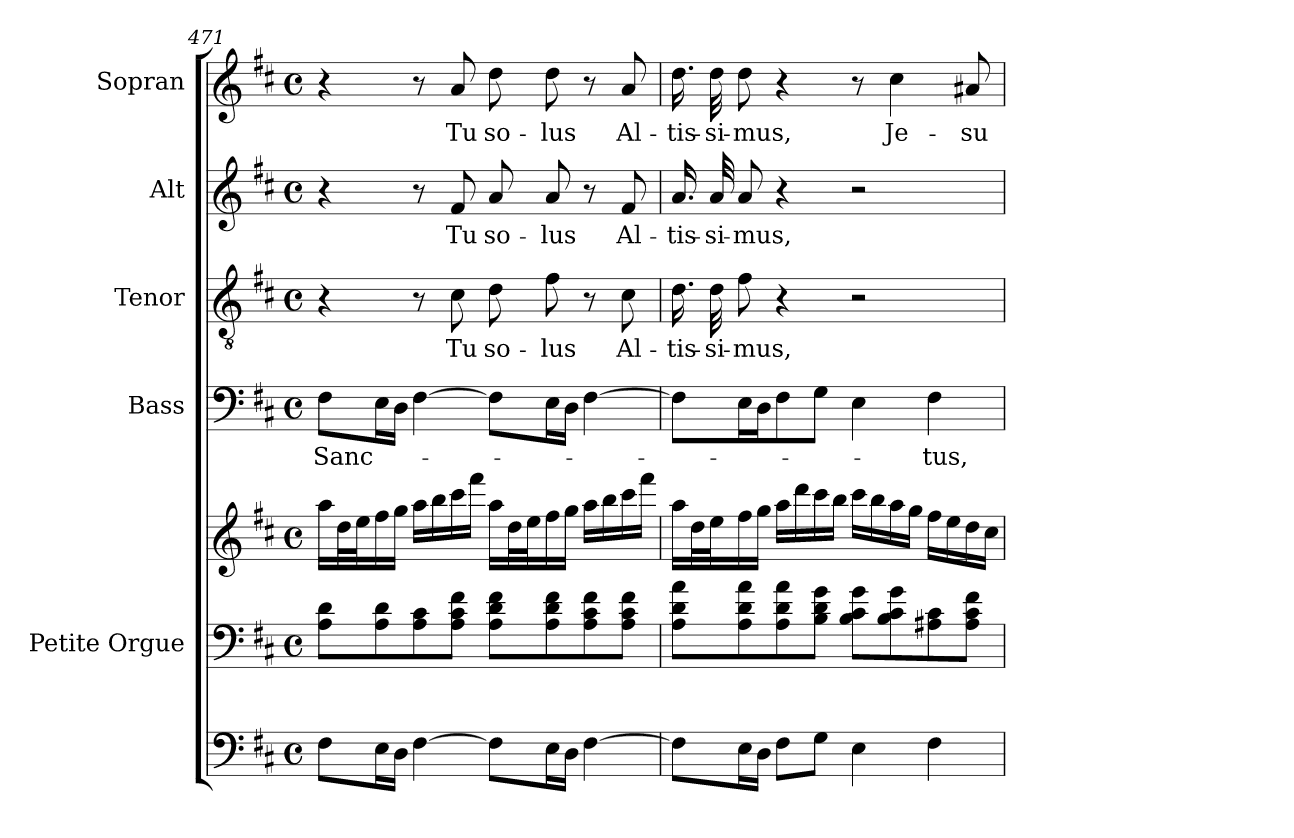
**kern	**kern	**kern	**kern	**text	**kern	**text	**kern	**text	**kern	**text
*part6	*part5	*part5	*part4	*part4	*part3	*part3	*part2	*part2	*part1	*part1
*staff7	*staff6	*staff5	*staff4	*staff4	*staff3	*staff3	*staff2	*staff2	*staff1	*staff1
*	*I"Petite Orgue	*	*I"Bass	*	*I"Tenor	*	*I"Alt	*	*I"Sopran	*
*	*I'Org. 1	*	*I'B.	*	*I'T.	*	*I'A.	*	*I'S.	*
*clefF4	*clefF4	*clefG2	*clefF4	*	*clefGv2	*	*clefG2	*	*clefG2	*
*k[f#c#]	*k[f#c#]	*k[f#c#]	*k[f#c#]	*	*k[f#c#]	*	*k[f#c#]	*	*k[f#c#]	*
*D:	*D:	*D:	*D:	*	*D:	*	*D:	*	*D:	*
*M4/4	*M4/4	*M4/4	*M4/4	*	*M4/4	*	*M4/4	*	*M4/4	*
*met(c)	*met(c)	*met(c)	*met(c)	*	*met(c)	*	*met(c)	*	*met(c)	*
=471	=471	=471	=471	=471	=471	=471	=471	=471	=471	=471
!	!	!	!	!LO:LY:b	!	!	!	!	!	!
8F#\L	8A\ 8d\L	16aa\LL	8F#\L	Sanc-	4r	.	4r	.	4r	.
.	.	32dd\L	.	.	.	.	.	.	.	.
.	.	32ee\J	.	.	.	.	.	.	.	.
16E\L	8A\ 8d\	16ff#\	16E\L	.	.	.	.	.	.	.
16D\JJ	.	16gg\JJ	16D\JJ	.	.	.	.	.	.	.
[4F#\	8A\ 8c#\	16aa\LL	[4F#\	.	8r	.	8r	.	8r	.
.	.	16bb\	.	.	.	.	.	.	.	.
!	!	!	!	!	!	!LO:LY:b	!	!LO:LY:b	!	!LO:LY:b
.	8A\ 8c#\ 8f#\J	16ccc#\	.	.	8c#\	Tu	8f#/	Tu	8a/	Tu
.	.	16fff#\JJ	.	.	.	.	.	.	.	.
!	!	!	!	!	!	!LO:LY:b	!	!LO:LY:b	!	!LO:LY:b
8F#\L]	8A\ 8d\ 8f#\L	16aa\LL	8F#\L]	.	8d\	so-	8a/	so-	8dd\	so-
.	.	32dd\L	.	.	.	.	.	.	.	.
.	.	32ee\J	.	.	.	.	.	.	.	.
!	!	!	!	!	!	!LO:LY:b	!	!LO:LY:b	!	!LO:LY:b
16E\L	8A\ 8d\ 8f#\	16ff#\	16E\L	.	8f#\	-lus	8a/	-lus	8dd\	-lus
16D\JJ	.	16gg\JJ	16D\JJ	.	.	.	.	.	.	.
[4F#\	8A\ 8c#\ 8f#\	16aa\LL	[4F#\	.	8r	.	8r	.	8r	.
.	.	16bb\	.	.	.	.	.	.	.	.
!	!	!	!	!	!	!LO:LY:b	!	!LO:LY:b	!	!LO:LY:b
.	8A\ 8c#\ 8f#\J	16ccc#\	.	.	8c#\	Al-	8f#/	Al-	8a/	Al-
.	.	16fff#\JJ	.	.	.	.	.	.	.	.
=472	=472	=472	=472	=472	=472	=472	=472	=472	=472	=472
!	!	!	!	!	!	!LO:LY:b	!	!LO:LY:b	!	!LO:LY:b
8F#\L]	8A\ 8d\ 8a\L	16aa\LL	8F#\L]	.	16.d\	-tis-	16.a/	-tis-	16.dd\	-tis-
.	.	32dd\L	.	.	.	.	.	.	.	.
!	!	!	!	!	!	!LO:LY:b	!	!LO:LY:b	!	!LO:LY:b
.	.	32ee\J	.	.	32d\	-si-	32a/	-si-	32dd\	-si-
!	!	!	!	!	!	!LO:LY:b	!	!LO:LY:b	!	!LO:LY:b
16E\L	8A\ 8d\ 8a\	16ff#\	16E\L	.	8f#\	-mus,	8a/	-mus,	8dd\	-mus,
16D\JJ	.	16gg\JJ	16D\J	.	.	.	.	.	.	.
8F#\L	8A\ 8d\ 8a\	16aa\LL	8F#\	.	4r	.	4r	.	4r	.
.	.	16ddd\	.	.	.	.	.	.	.	.
8G\J	8B\ 8d\ 8g\J	16ccc#\	8G\J	.	.	.	.	.	.	.
.	.	16bb\JJ	.	.	.	.	.	.	.	.
4E\	8B\ 8c#\ 8g\L	16ccc#\LL	4E\	.	2r	.	2r	.	8r	.
.	.	16bb\	.	.	.	.	.	.	.	.
!	!	!	!	!	!	!	!	!	!	!LO:LY:b
.	8B\ 8c#\ 8g\	16aa\	.	.	.	.	.	.	4cc#\	Je-
.	.	16gg\JJ	.	.	.	.	.	.	.	.
!	!	!	!	!LO:LY:b	!	!	!	!	!	!
4F#\	8A#X\ 8c#\	16ff#\LL	4F#\	-tus,	.	.	.	.	.	.
.	.	16ee\	.	.	.	.	.	.	.	.
!	!	!	!	!	!	!	!	!	!	!LO:LY:b
.	8A#\ 8c#\ 8f#\J	16dd\	.	.	.	.	.	.	8a#X/	-su
.	.	16cc#\JJ	.	.	.	.	.	.	.	.
=	=	=	=	=	=	=	=	=	=	=
*-	*-	*-	*-	*-	*-	*-	*-	*-	*-	*-
